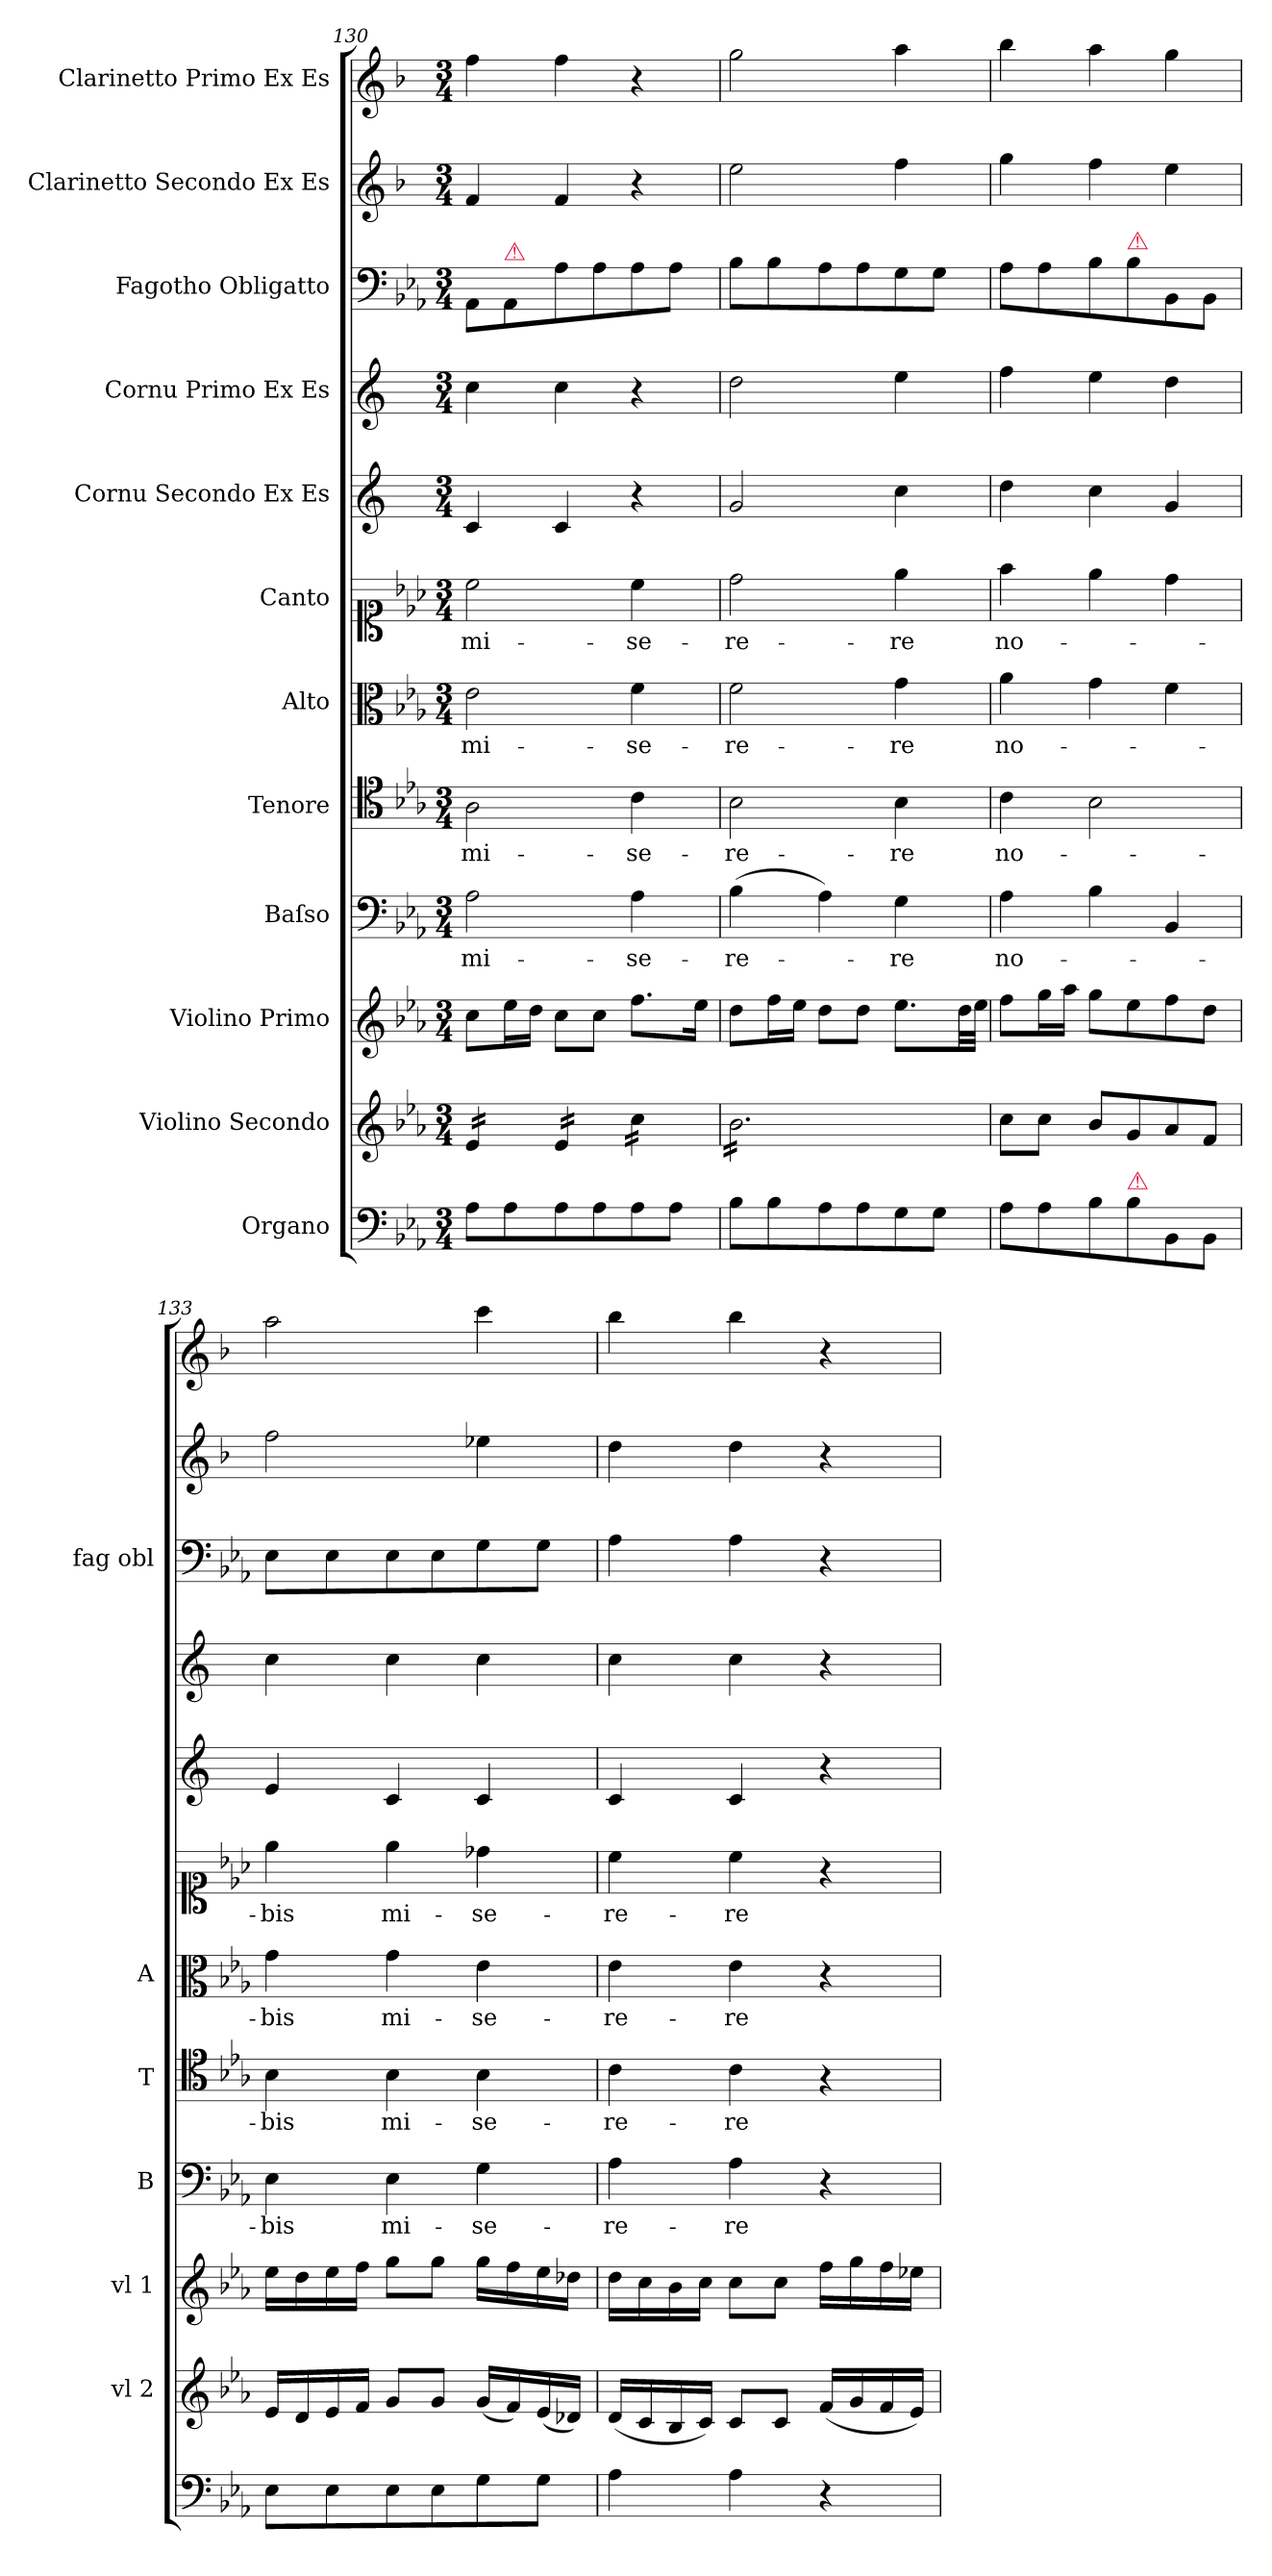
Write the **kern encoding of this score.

**kern	**kern	**kern	**kern	**text	**kern	**text	**kern	**text	**kern	**text	**kern	**kern	**kern	**kern	**kern
*part12	*part11	*part10	*part9	*part9	*part8	*part8	*part7	*part7	*part6	*part6	*part5	*part4	*part3	*part2	*part1
*staff12	*staff11	*staff10	*staff9	*staff9	*staff8	*staff8	*staff7	*staff7	*staff6	*staff6	*staff5	*staff4	*staff3	*staff2	*staff1
*I"Organo	*I"Violino Secondo	*I"Violino Primo	*I"Baſso	*	*I"Tenore	*	*I"Alto	*	*I"Canto	*	*I"Cornu Secondo Ex Es	*I"Cornu Primo Ex Es	*I"Fagotho Obligatto	*I"Clarinetto Secondo Ex Es	*I"Clarinetto Primo Ex Es
*	*I'vl 2	*I'vl 1	*I'B	*	*I'T	*	*I'A	*	*	*	*	*	*I'fag obl	*	*
*clefF4	*clefG2	*clefG2	*clefF4	*	*clefC4	*	*clefC3	*	*clefC1	*	*clefG2	*clefG2	*clefF4	*clefG2	*clefG2
*	*	*	*	*	*	*	*	*	*	*	*ITrd-2c-3	*ITrd-2c-3	*	*ITrd1c2	*ITrd1c2
*k[b-e-a-]	*k[b-e-a-]	*k[b-e-a-]	*k[b-e-a-]	*	*k[b-e-a-]	*	*k[b-e-a-]	*	*k[b-e-a-]	*	*k[b-e-a-]	*k[b-e-a-]	*k[b-e-a-]	*k[b-e-a-]	*k[b-e-a-]
*M3/4	*M3/4	*M3/4	*M3/4	*	*M3/4	*	*M3/4	*	*M3/4	*	*M3/4	*M3/4	*M3/4	*M3/4	*M3/4
=130	=130	=130	=130	=130	=130	=130	=130	=130	=130	=130	=130	=130	=130	=130	=130
!	!	!	!	!LO:LY:i	!	!LO:LY:i	!	!	!	!LO:LY:i	!	!	!	!	!
*	*tremolo	*	*	*	*	*	*	*	*	*	*	*	*	*	*
8A-\L	16e-/LL	8cc\L	2A-\	mi-	2A-\	mi-	2e-\	mi-	2cc\	mi-	4e-/	4ee-\	8AA-/L	4e-/	4ee-\
.	16e-/	.	.	.	.	.	.	.	.	.	.	.	.	.	.
!	!	!	!	!	!	!	!	!	!	!	!	!	!LO:TX:a:color=crimson:t=⚠	!	!
8A-\	16e-/	16ee-\L	.	.	.	.	.	.	.	.	.	.	8AA-/	.	.
.	16e-/JJ	16dd\JJ	.	.	.	.	.	.	.	.	.	.	.	.	.
8A-\	16e-/LL	8cc\L	.	.	.	.	.	.	.	.	4e-/	4ee-\	8A-\	4e-/	4ee-\
.	16e-/	.	.	.	.	.	.	.	.	.	.	.	.	.	.
8A-\	16e-/	8cc\J	.	.	.	.	.	.	.	.	.	.	8A-\	.	.
.	16e-/JJ	.	.	.	.	.	.	.	.	.	.	.	.	.	.
!	!	!	!	!LO:LY:i	!	!LO:LY:i	!	!	!	!LO:LY:i	!	!	!	!	!
8A-\	16cc\LL	8.ff\L	4A-\	-se-	4c\	-se-	4f\	-se-	4cc\	-se-	4r	4r	8A-\	4r	4r
.	16cc\	.	.	.	.	.	.	.	.	.	.	.	.	.	.
8A-\J	16cc\	.	.	.	.	.	.	.	.	.	.	.	8A-\J	.	.
.	16cc\JJ	16ee-\Jk	.	.	.	.	.	.	.	.	.	.	.	.	.
=131	=131	=131	=131	=131	=131	=131	=131	=131	=131	=131	=131	=131	=131	=131	=131
!	!	!	!	!LO:LY:i	!	!LO:LY:i	!	!	!	!LO:LY:i	!	!	!	!	!
8B-\L	16b-\LL	8dd\L	(4B-\	-re-	2B-\	-re-	2f\	-re-	2dd\	-re-	2b-/	2ff\	8B-\L	2dd\	2ff\
.	16b-\	.	.	.	.	.	.	.	.	.	.	.	.	.	.
8B-\	16b-\	16ff\L	.	.	.	.	.	.	.	.	.	.	8B-\	.	.
.	16b-\	16ee-\JJ	.	.	.	.	.	.	.	.	.	.	.	.	.
8A-\	16b-\	8dd\L	4A-\)	.	.	.	.	.	.	.	.	.	8A-\	.	.
.	16b-\	.	.	.	.	.	.	.	.	.	.	.	.	.	.
8A-\	16b-\	8dd\J	.	.	.	.	.	.	.	.	.	.	8A-\	.	.
.	16b-\	.	.	.	.	.	.	.	.	.	.	.	.	.	.
!	!	!	!	!LO:LY:i	!	!LO:LY:i	!	!	!	!LO:LY:i	!	!	!	!	!
8G\	16b-\	8.ee-\L	4G\	-re	4B-\	-re	4g\	-re	4ee-\	-re	4ee-\	4gg\	8G\	4ee-\	4gg\
.	16b-\	.	.	.	.	.	.	.	.	.	.	.	.	.	.
8G\J	16b-\	.	.	.	.	.	.	.	.	.	.	.	8G\J	.	.
.	16b-\JJ	32dd\LL	.	.	.	.	.	.	.	.	.	.	.	.	.
*	*Xtremolo	*	*	*	*	*	*	*	*	*	*	*	*	*	*
.	.	32ee-\JJJ	.	.	.	.	.	.	.	.	.	.	.	.	.
=132	=132	=132	=132	=132	=132	=132	=132	=132	=132	=132	=132	=132	=132	=132	=132
8A-\L	8cc\L	8ff\L	4A-\	no-	4c\	no-	4a-\	no-	4ff\	no-	4ff\	4aa-\	8A-\L	4ff\	4aa-\
8A-\	8cc\J	16gg\L	.	.	.	.	.	.	.	.	.	.	8A-\	.	.
.	.	16aa-\JJ	.	.	.	.	.	.	.	.	.	.	.	.	.
8B-\	8b-/L	8gg\L	4B-\	.	2B-\	.	4g\	.	4ee-\	.	4ee-\	4gg\	8B-\	4ee-\	4gg\
!	!	!	!	!	!	!	!	!	!	!	!	!	!LO:TX:a:color=crimson:t=⚠	!	!
!LO:TX:a:color=crimson:t=⚠	!	!	!	!	!	!	!	!	!	!	!	!	!	!	!
8B-\	8g/	8ee-\	.	.	.	.	.	.	.	.	.	.	8B-\	.	.
8BB-/	8a-/	8ff\	4BB-/	.	.	.	4f\	.	4dd\	.	4b-/	4ff\	8BB-/	4dd\	4ff\
8BB-/J	8f/J	8dd\J	.	.	.	.	.	.	.	.	.	.	8BB-/J	.	.
=133	=133	=133	=133	=133	=133	=133	=133	=133	=133	=133	=133	=133	=133	=133	=133
8E-\L	16e-/LL	16ee-\LL	4E-\	-bis	4B-\	-bis	4g\	-bis	4ee-\	-bis	4g/	4ee-\	8E-\L	2ee-\	2gg\
.	16d/	16dd\	.	.	.	.	.	.	.	.	.	.	.	.	.
8E-\	16e-/	16ee-\	.	.	.	.	.	.	.	.	.	.	8E-\	.	.
.	16f/JJ	16ff\JJ	.	.	.	.	.	.	.	.	.	.	.	.	.
8E-\	8g/L	8gg\L	4E-\	mi-	4B-\	mi-	4g\	mi-	4ee-\	mi-	4e-/	4ee-\	8E-\	.	.
8E-\	8g/J	8gg\J	.	.	.	.	.	.	.	.	.	.	8E-\	.	.
8G\	(16g/LL	16gg\LL	4G\	-se-	4B-\	-se-	4e-\	-se-	4dd-X\	-se-	4e-/	4ee-\	8G\	4dd-X\	4bb-\
.	16f/)	16ff\	.	.	.	.	.	.	.	.	.	.	.	.	.
8G\J	(16e-/	16ee-\	.	.	.	.	.	.	.	.	.	.	8G\J	.	.
.	16d-X/JJ)	16dd-X\JJ	.	.	.	.	.	.	.	.	.	.	.	.	.
=134	=134	=134	=134	=134	=134	=134	=134	=134	=134	=134	=134	=134	=134	=134	=134
4A-\	(16d/LL	16dd\LL	4A-\	-re-	4c\	-re-	4e-\	-re-	4cc\	-re-	4e-/	4ee-\	4A-\	4cc\	4aa-\
.	16c/	16cc\	.	.	.	.	.	.	.	.	.	.	.	.	.
.	16B-/	16b-\	.	.	.	.	.	.	.	.	.	.	.	.	.
.	16c/JJ)	16cc\JJ	.	.	.	.	.	.	.	.	.	.	.	.	.
4A-\	8c/L	8cc\L	4A-\	-re	4c\	-re	4e-\	-re	4cc\	-re	4e-/	4ee-\	4A-\	4cc\	4aa-\
.	8c/J	8cc\J	.	.	.	.	.	.	.	.	.	.	.	.	.
4r	(16f/LL	16ff\LL	4r	.	4r	.	4r	.	4r	.	4r	4r	4r	4r	4r
.	16g/	16gg\	.	.	.	.	.	.	.	.	.	.	.	.	.
.	16f/	16ff\	.	.	.	.	.	.	.	.	.	.	.	.	.
.	16e-/JJ)	16ee-X\JJ	.	.	.	.	.	.	.	.	.	.	.	.	.
=	=	=	=	=	=	=	=	=	=	=	=	=	=	=	=
*-	*-	*-	*-	*-	*-	*-	*-	*-	*-	*-	*-	*-	*-	*-	*-
